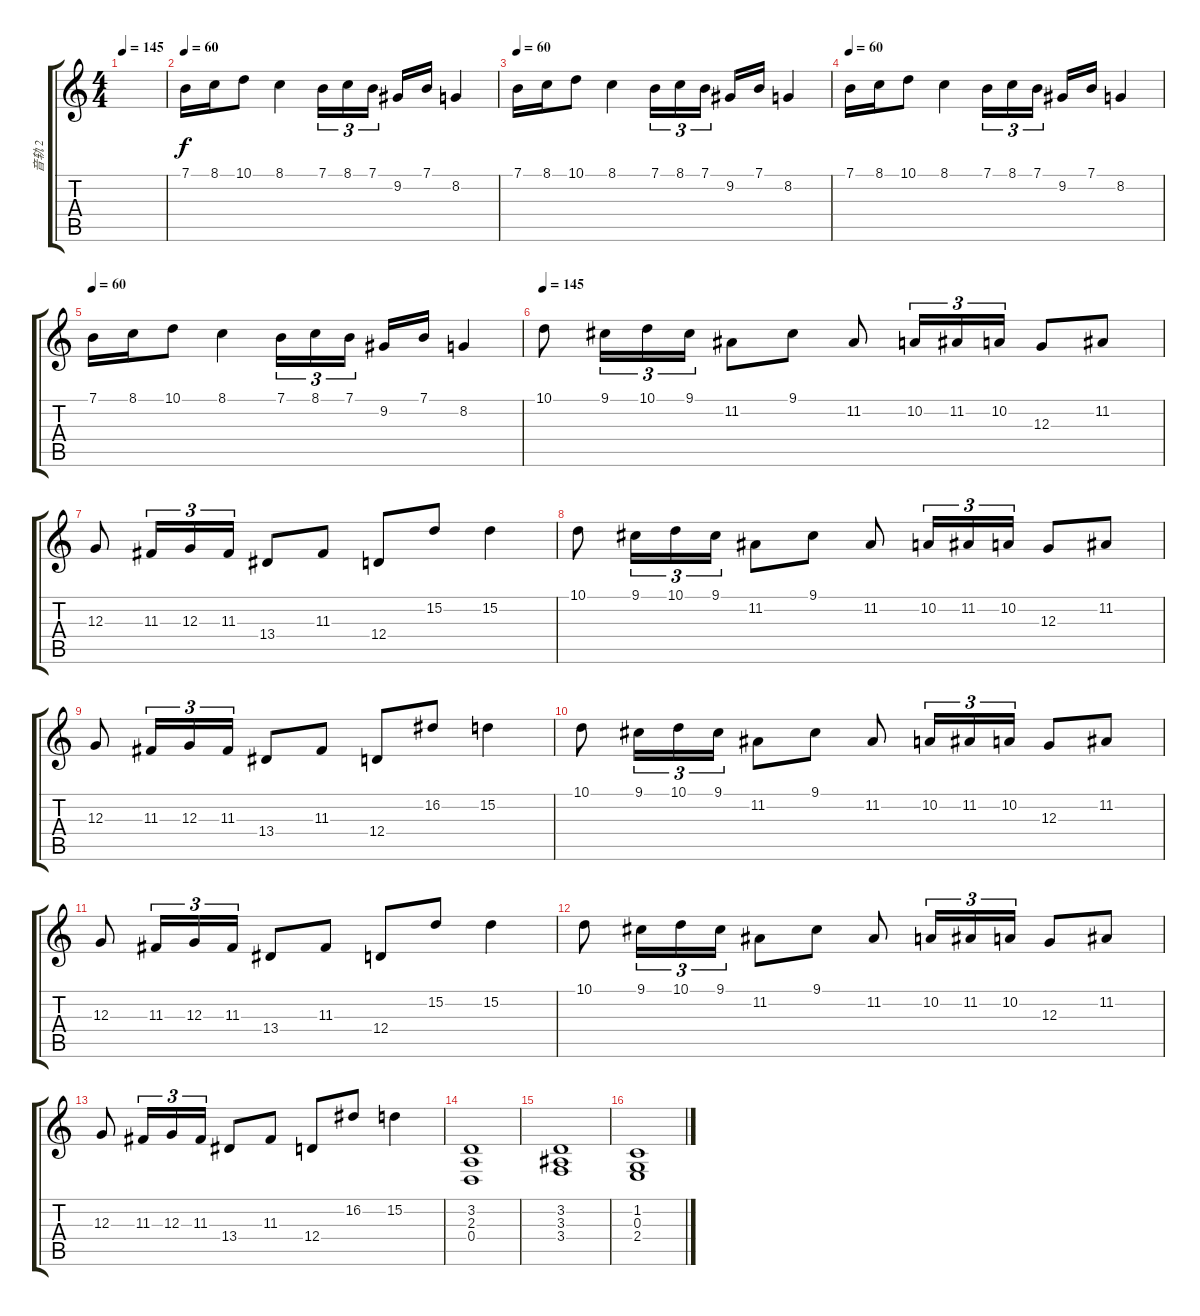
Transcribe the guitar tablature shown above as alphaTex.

\track ("音轨 2" "音轨 2") {instrument stringensemble1}
\staff {score tabs}
\tuning (E4 B3 G3 D3 A2 E2) {hide}
\ts (4 4)
\tempo 145
\tempo 60
\tempo 145
\clef g2
\ks c
|
\tempo 60
7.1.16 8.1.16 10.1.8 8.1.4 7.1.16{tu (3 2)} 8.1.16{tu (3 2)} 7.1.16{tu (3 2)} 9.2.16 7.1.16 8.2.4 |
\tempo 60
7.1.16 8.1.16 10.1.8 8.1.4 7.1.16{tu (3 2)} 8.1.16{tu (3 2)} 7.1.16{tu (3 2)} 9.2.16 7.1.16 8.2.4 |
\tempo 60
7.1.16 8.1.16 10.1.8 8.1.4 7.1.16{tu (3 2)} 8.1.16{tu (3 2)} 7.1.16{tu (3 2)} 9.2.16 7.1.16 8.2.4 |
\tempo 60
7.1.16 8.1.16 10.1.8 8.1.4 7.1.16{tu (3 2)} 8.1.16{tu (3 2)} 7.1.16{tu (3 2)} 9.2.16 7.1.16 8.2.4 |
\tempo 145
10.1.8 9.1.16{tu (3 2)} 10.1.16{tu (3 2)} 9.1.16{tu (3 2)} 11.2.8 9.1.8 11.2.8 10.2.16{tu (3 2)} 11.2.16{tu (3 2)} 10.2.16{tu (3 2)} 12.3.8 11.2.8 |
12.3.8 11.3.16{tu (3 2)} 12.3.16{tu (3 2)} 11.3.16{tu (3 2)} 13.4.8 11.3.8 12.4.8 15.2.8 15.2.4 |
10.1.8 9.1.16{tu (3 2)} 10.1.16{tu (3 2)} 9.1.16{tu (3 2)} 11.2.8 9.1.8 11.2.8 10.2.16{tu (3 2)} 11.2.16{tu (3 2)} 10.2.16{tu (3 2)} 12.3.8 11.2.8 |
12.3.8 11.3.16{tu (3 2)} 12.3.16{tu (3 2)} 11.3.16{tu (3 2)} 13.4.8 11.3.8 12.4.8 16.2.8 15.2.4 |
10.1.8 9.1.16{tu (3 2)} 10.1.16{tu (3 2)} 9.1.16{tu (3 2)} 11.2.8 9.1.8 11.2.8 10.2.16{tu (3 2)} 11.2.16{tu (3 2)} 10.2.16{tu (3 2)} 12.3.8 11.2.8 |
12.3.8 11.3.16{tu (3 2)} 12.3.16{tu (3 2)} 11.3.16{tu (3 2)} 13.4.8 11.3.8 12.4.8 15.2.8 15.2.4 |
10.1.8 9.1.16{tu (3 2)} 10.1.16{tu (3 2)} 9.1.16{tu (3 2)} 11.2.8 9.1.8 11.2.8 10.2.16{tu (3 2)} 11.2.16{tu (3 2)} 10.2.16{tu (3 2)} 12.3.8 11.2.8 |
12.3.8 11.3.16{tu (3 2)} 12.3.16{tu (3 2)} 11.3.16{tu (3 2)} 13.4.8 11.3.8 12.4.8 16.2.8 15.2.4 |
(3.2 2.3 0.4).1 |
(3.2 3.3 3.4).1 |
(1.2 0.3 2.4).1
